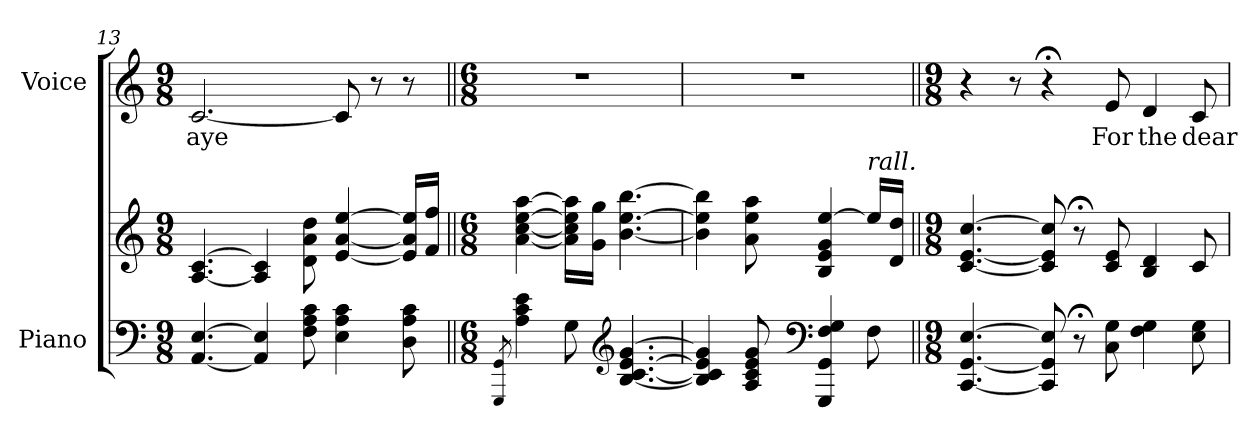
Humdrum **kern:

**kern	**kern	**kern	**text
*part2	*part2	*part1	*part1
*staff3	*staff2	*staff1	*staff1
*I"Piano	*	*I"Voice	*
*I'Pno	*	*	*
*clefF4	*clefG2	*clefG2	*
*k[]	*k[]	*k[]	*
*M9/8	*M9/8	*M9/8	*
=13	=13	=13	=13
[4.AA/ [4.E/	[4.A/ [4.c/	[2.c/	aye
4AA/] 4E/]	4A/] 4c/]	.	.
8F\ 8A\ 8c\	8d\ 8a\ 8dd\	.	.
4E\ 4A\ 4c\	[4e/ [4a/ [4ee/	8c/]	.
.	.	8r	.
8D\ 8A\ 8c\	16e/] 16a/] 16ee/]LL	8r	.
.	16f/ 16ff/JJ	.	.
=14||	=14||	=14||	=14||
*M6/8	*M6/8	*M6/8	*
8qGGG/ 8qGG/	.	.	.
4A\ 4c\ 4e\	[4a\ [4cc\ [4ee\ [4aa\	2.r	.
8G\	16a\] 16cc\] 16ee\] 16aa\]LL	.	.
.	16g\ 16gg\JJ	.	.
*clefG2	*	*	*
[4.B/ [<4.c/ [>4.e/ [4.g/	[4.b\ [4.ee\ [4.bb\	.	.
=15	=15	=15	=15
4B/] 4c/] 4e/] 4g/]	4b\] 4ee\] 4bb\]	2.r	.
8A/ 8c/ 8e/ 8g/	8a\ 8ee\ 8aa\	.	.
*clefF4	*	*	*
4GGG/ 4GG/ 4F/ 4G/	4B/ 4e/ 4g/ [<4ee/	.	.
!	!LO:TX:i:t=rall.	!	!
8F\	16ee/LL]	.	.
.	16d/ 16dd/JJ	.	.
=16||	=16||	=16||	=16||
*M9/8	*M9/8	*M9/8	*
[4.CC/ [4.GG/ [4.E/	[4.c/ [4.e/ [4.cc/	4r	.
.	.	8r	.
8CC/] 8GG/] 8E/]	8c/] 8e/] 8cc/]	4r;<	.
8r;<	8r;<	.	.
8C\ 8G\	8c/ 8e/	8e/	For
4F\ 4G\	4B/ 4d/	4d/	the
8E\ 8G\	8c/	8c/	dear
=	=	=	=
*-	*-	*-	*-
